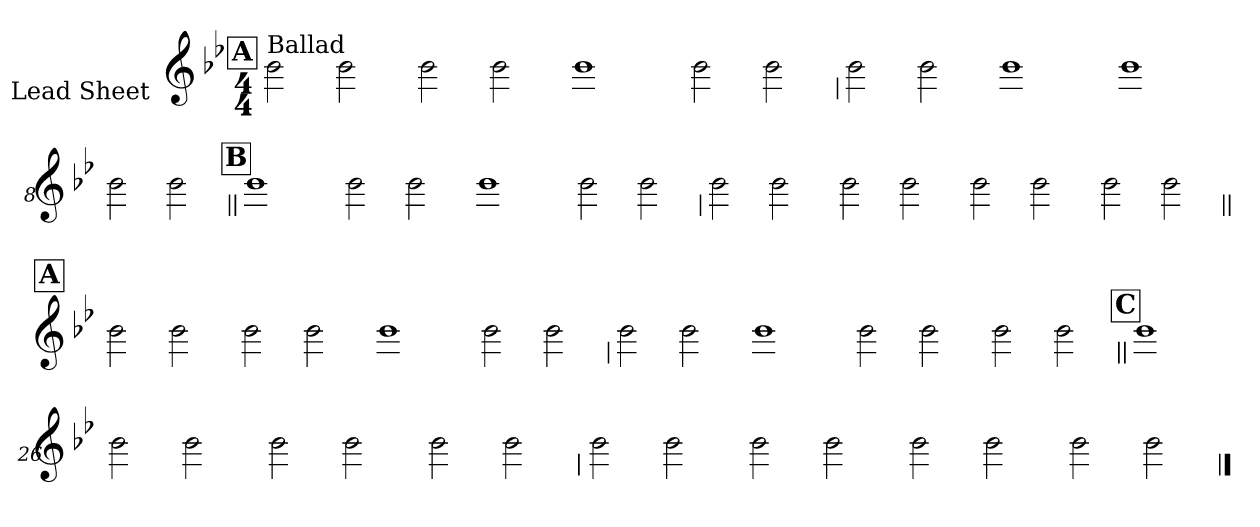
**kern
*part1
*staff1
*I"Lead Sheet
*stria0
*clefG2
*k[b-e-]
*B-:
*M4/4
!!LO:REH:place=s1:a:t=A
=1||
!LO:TX:a:t=Ballad
2b-
2b-
=2-
2b-
2b-
=3-
1b-
=4-
2b-
2b-
!!LO:LB:g=z
=5
2b-
2b-
=6-
1b-
=7-
1b-
=8-
2b-
2b-
!!LO:LB:g=z
!!LO:REH:place=s1:a:t=B
=9||
1b-
=10-
2b-
2b-
=11-
1b-
=12-
2b-
2b-
!!LO:LB:g=z
=13
2b-
2b-
=14-
2b-
2b-
=15-
2b-
2b-
=16-
2b-
2b-
!!LO:LB:g=z
!!LO:REH:place=s1:a:t=A
=17||
2b-
2b-
=18-
2b-
2b-
=19-
1b-
=20-
2b-
2b-
!!LO:LB:g=z
=21
2b-
2b-
=22-
1b-
=23-
2b-
2b-
=24-
2b-
2b-
!!LO:LB:g=z
!!LO:REH:place=s1:a:t=C
=25||
1b-
=26-
2b-
2b-
=27-
2b-
2b-
=28-
2b-
2b-
!!LO:LB:g=z
=29
2b-
2b-
=30-
2b-
2b-
=31-
2b-
2b-
=32-
2b-
2b-
==
*-
